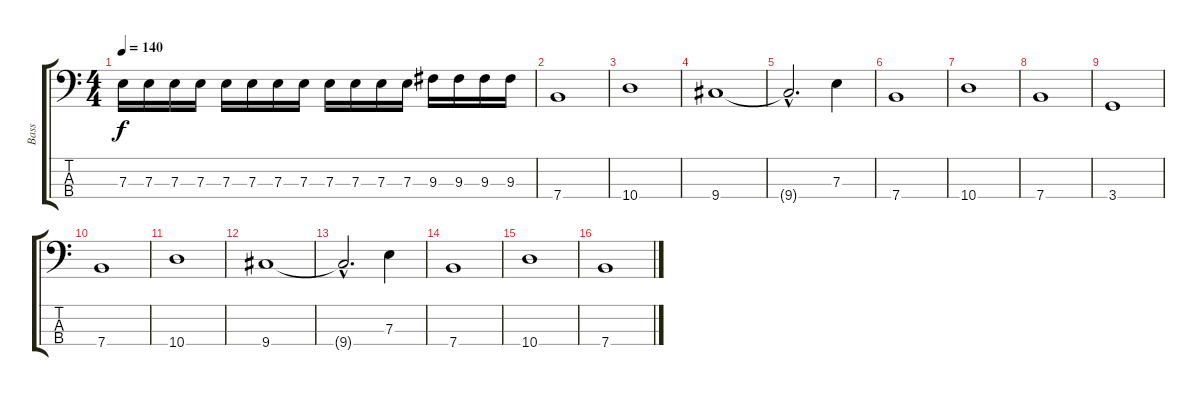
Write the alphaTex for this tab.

\track ("Bass" "Bass") {instrument electricbasspick}
\staff {score tabs}
\tuning (G2 D2 A1 E1) {hide}
\ts (4 4)
\tempo 140
\clef f4
\ks c
7.3.16{dy f} 7.3.16 7.3.16 7.3.16 7.3.16 7.3.16 7.3.16 7.3.16 7.3.16 7.3.16 7.3.16 7.3.16 9.3.16 9.3.16 9.3.16 9.3.16 |
7.4.1 |
10.4.1 |
9.4.1 |
9.4{hac t}.2{d} 7.3.4 |
7.4.1 |
10.4.1 |
7.4.1 |
3.4.1 |
7.4.1 |
10.4.1 |
9.4.1 |
9.4{hac t}.2{d} 7.3.4 |
7.4.1 |
10.4.1 |
7.4.1
